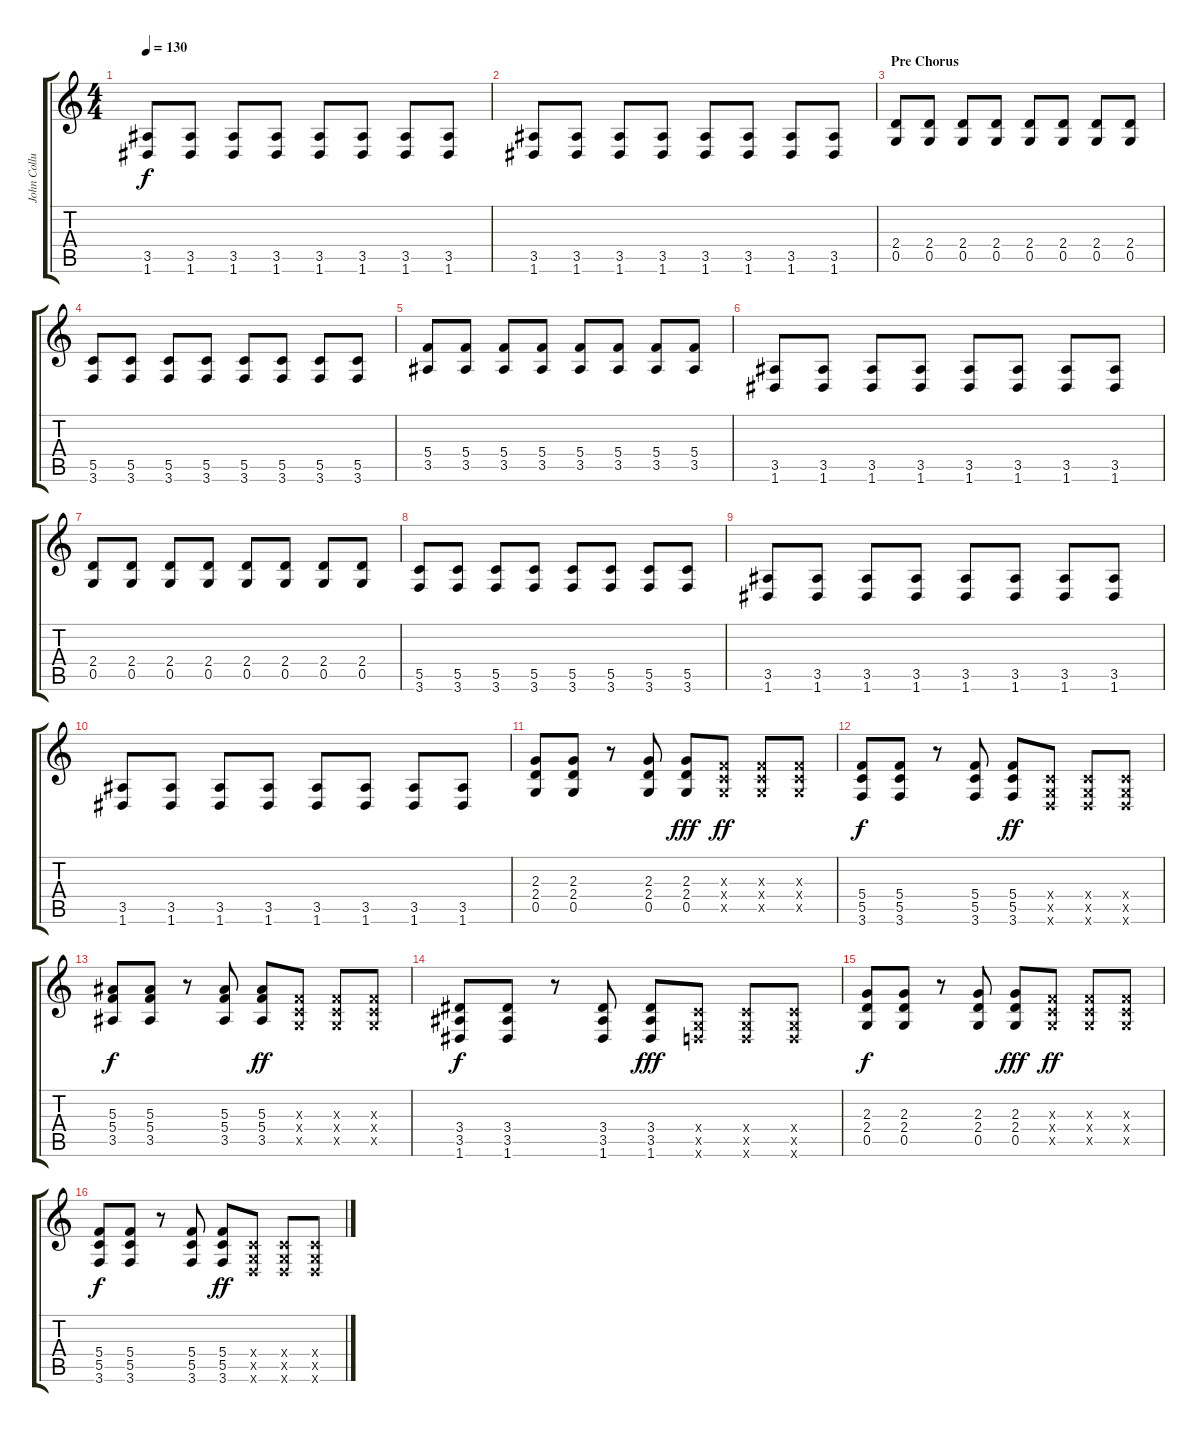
\track ("John Collura (Guitar)" "John Collu") {instrument distortionguitar}
\staff {score tabs}
\tuning (D4 A3 F3 C3 G2 D2) {hide}
\ts (4 4)
\tempo 130
\clef g2
\ks c
(3.5 1.6).8{dy f} (3.5 1.6).8 (3.5 1.6).8 (3.5 1.6).8 (3.5 1.6).8{volume 16} (3.5 1.6).8 (3.5 1.6).8 (3.5 1.6).8 |
(3.5 1.6).8 (3.5 1.6).8 (3.5 1.6).8 (3.5 1.6).8 (3.5 1.6).8 (3.5 1.6).8 (3.5 1.6).8 (3.5 1.6).8 |
\section ("" "Pre Chorus")
(2.4 0.5).8{volume 13 balance 16 instrument distortionguitar} (2.4 0.5).8 (2.4 0.5).8 (2.4 0.5).8 (2.4 0.5).8 (2.4 0.5).8 (2.4 0.5).8 (2.4 0.5).8 |
(5.5 3.6).8 (5.5 3.6).8 (5.5 3.6).8 (5.5 3.6).8 (5.5 3.6).8 (5.5 3.6).8 (5.5 3.6).8 (5.5 3.6).8 |
(5.4 3.5).8 (5.4 3.5).8 (5.4 3.5).8 (5.4 3.5).8 (5.4 3.5).8 (5.4 3.5).8 (5.4 3.5).8 (5.4 3.5).8 |
(3.5 1.6).8 (3.5 1.6).8 (3.5 1.6).8 (3.5 1.6).8 (3.5 1.6).8 (3.5 1.6).8 (3.5 1.6).8 (3.5 1.6).8 |
(2.4 0.5).8 (2.4 0.5).8 (2.4 0.5).8 (2.4 0.5).8 (2.4 0.5).8 (2.4 0.5).8 (2.4 0.5).8 (2.4 0.5).8 |
(5.5 3.6).8 (5.5 3.6).8 (5.5 3.6).8 (5.5 3.6).8 (5.5 3.6).8 (5.5 3.6).8 (5.5 3.6).8 (5.5 3.6).8 |
(3.5 1.6).8 (3.5 1.6).8 (3.5 1.6).8 (3.5 1.6).8 (3.5 1.6).8 (3.5 1.6).8 (3.5 1.6).8 (3.5 1.6).8 |
(3.5 1.6).8 (3.5 1.6).8 (3.5 1.6).8 (3.5 1.6).8 (3.5 1.6).8 (3.5 1.6).8 (3.5 1.6).8 (3.5 1.6).8 |
(2.3 2.4 0.5).8{instrument distortionguitar} (2.3 2.4 0.5).8 r.8 (2.3 2.4 0.5).8 (2.3 2.4 0.5).8{dy fff} (0.3{x} 0.4{x} 0.5{x}).8{dy ff} (0.3{x} 0.4{x} 0.5{x}).8 (0.3{x} 0.4{x} 0.5{x}).8 |
(5.4 5.5 3.6).8{dy f} (5.4 5.5 3.6).8 r.8 (5.4 5.5 3.6).8 (5.4 5.5 3.6).8{dy ff} (0.4{x} 0.5{x} 0.6{x}).8 (0.4{x} 0.5{x} 0.6{x}).8 (0.4{x} 0.5{x} 0.6{x}).8 |
(5.3 5.4 3.5).8{dy f} (5.3 5.4 3.5).8 r.8 (5.3 5.4 3.5).8 (5.3 5.4 3.5).8{dy ff} (0.3{x} 0.4{x} 0.5{x}).8 (0.3{x} 0.4{x} 0.5{x}).8 (0.3{x} 0.4{x} 0.5{x}).8 |
(3.4 3.5 1.6).8{dy f} (3.4 3.5 1.6).8 r.8 (3.4 3.5 1.6).8 (3.4 3.5 1.6).8{dy fff} (0.4{x} 0.5{x} 0.6{x}).8 (0.4{x} 0.5{x} 0.6{x}).8 (0.4{x} 0.5{x} 0.6{x}).8 |
(2.3 2.4 0.5).8{dy f instrument distortionguitar} (2.3 2.4 0.5).8 r.8 (2.3 2.4 0.5).8 (2.3 2.4 0.5).8{dy fff} (0.3{x} 0.4{x} 0.5{x}).8{dy ff} (0.3{x} 0.4{x} 0.5{x}).8 (0.3{x} 0.4{x} 0.5{x}).8 |
(5.4 5.5 3.6).8{dy f} (5.4 5.5 3.6).8 r.8 (5.4 5.5 3.6).8 (5.4 5.5 3.6).8{dy ff} (0.4{x} 0.5{x} 0.6{x}).8 (0.4{x} 0.5{x} 0.6{x}).8 (0.4{x} 0.5{x} 0.6{x}).8
